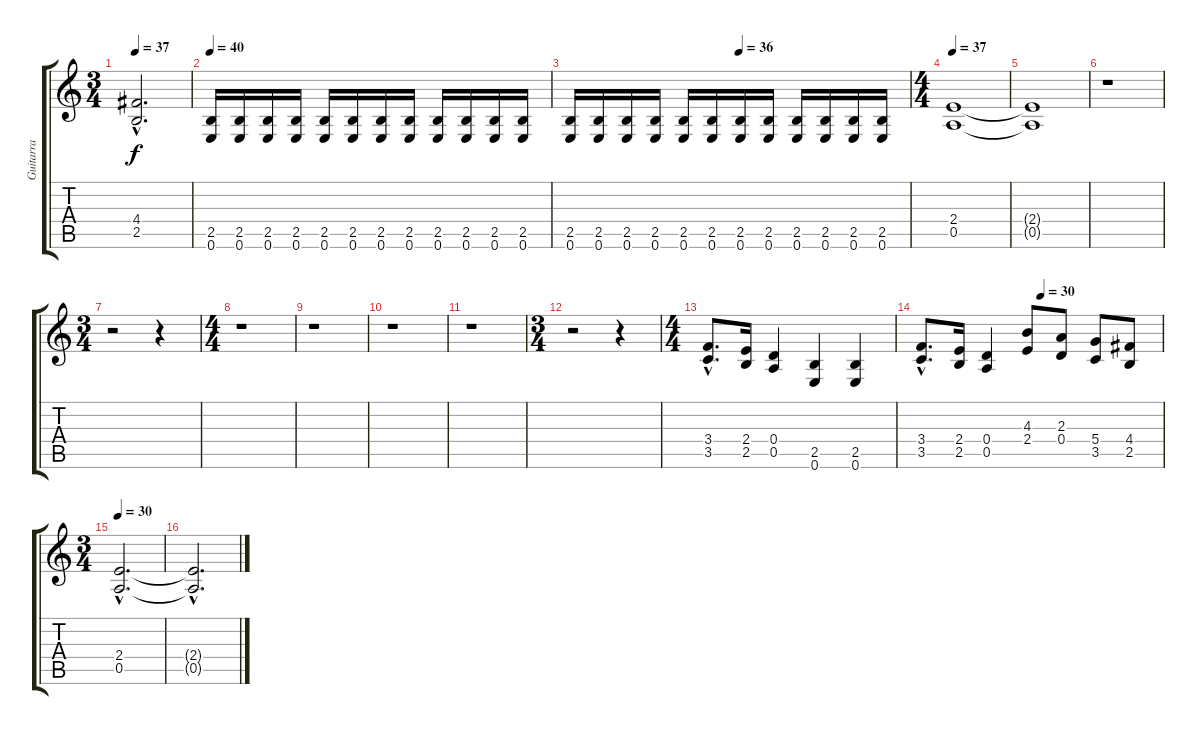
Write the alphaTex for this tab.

\track ("Guitarra" "Guitarra") {instrument distortionguitar}
\staff {score tabs}
\tuning (E4 B3 G3 D3 A2 E2) {hide}
\ts (3 4)
\tempo 37
\clef g2
\ks c
(4.4{hac} 2.5{hac}).2{d dy f} |
\tempo 40
(2.5 0.6).16 (2.5 0.6).16 (2.5 0.6).16 (2.5 0.6).16 (2.5 0.6).16 (2.5 0.6).16 (2.5 0.6).16 (2.5 0.6).16 (2.5 0.6).16 (2.5 0.6).16 (2.5 0.6).16 (2.5 0.6).16 |
\tempo (36 0.5)
(2.5 0.6).16 (2.5 0.6).16 (2.5 0.6).16 (2.5 0.6).16 (2.5 0.6).16 (2.5 0.6).16 (2.5 0.6).16 (2.5 0.6).16 (2.5 0.6).16 (2.5 0.6).16 (2.5 0.6).16 (2.5 0.6).16 |
\ts (4 4)
\tempo 37
(2.4 0.5).1{volume 4} |
(2.4{t} 0.5{t}).1 |
r.1 |
\ts (3 4)
r.2 r.4 |
\ts (4 4)
r.1 |
r.1 |
r.1 |
r.1 |
\ts (3 4)
r.2 r.4 |
\ts (4 4)
(3.4{hac} 3.5{hac}).8{d volume 14} (2.4 2.5).16 (0.4 0.5).4 (2.5 0.6).4 (2.5 0.6).4 |
\tempo (30 0.5)
(3.4{hac} 3.5{hac}).8{d} (2.4 2.5).16 (0.4 0.5).4 (4.3 2.4).8 (2.3 0.4).8 (5.4 3.5).8 (4.4 2.5).8 |
\ts (3 4)
\tempo 30
(2.4{hac} 0.5{hac}).2{d volume 0} |
(2.4{hac t} 0.5{hac t}).2{d}
